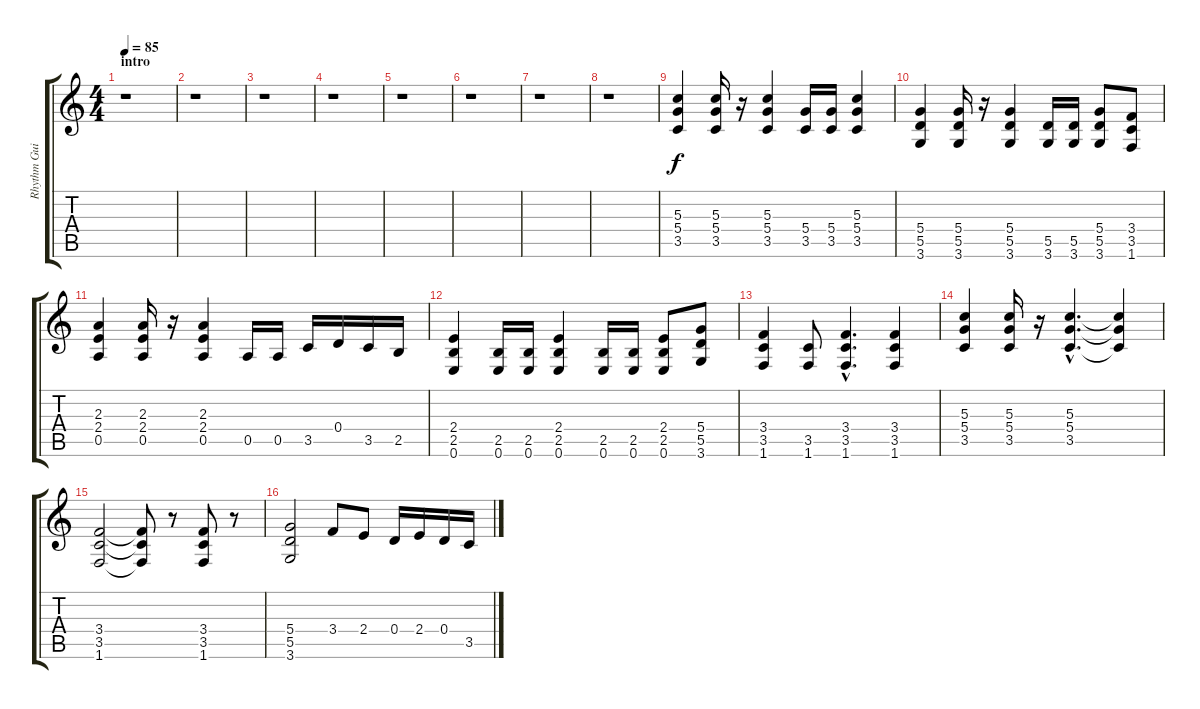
\track ("Rhythm Guitar 1" "Rhythm Gui") {instrument distortionguitar}
\staff {score tabs}
\tuning (E4 B3 G3 D3 A2 E2) {hide}
\ts (4 4)
\section ("" "intro")
\tempo 85
\clef g2
\ks c
r.1{dy f instrument distortionguitar} |
r.1 |
r.1 |
r.1 |
r.1 |
r.1 |
r.1 |
r.1 |
\section ("" "")
(5.3 5.4 3.5).4 (5.3 5.4 3.5).16 r.16 (5.3 5.4 3.5).4 (5.4 3.5).16 (5.4 3.5).16 (5.3 5.4 3.5).4 |
(5.4 5.5 3.6).4 (5.4 5.5 3.6).16 r.16 (5.4 5.5 3.6).4 (5.5 3.6).16 (5.5 3.6).16 (5.4 5.5 3.6).8 (3.4 3.5 1.6).8 |
(2.3 2.4 0.5).4 (2.3 2.4 0.5).16 r.16 (2.3 2.4 0.5).4 0.5.16 0.5.16 3.5.16 0.4.16 3.5.16 2.5.16 |
(2.4 2.5 0.6).4 (2.5 0.6).16 (2.5 0.6).16 (2.4 2.5 0.6).4 (2.5 0.6).16 (2.5 0.6).16 (2.4 2.5 0.6).8 (5.4 5.5 3.6).8 |
(3.4 3.5 1.6).4 (3.5 1.6).8 (3.4{hac} 3.5{hac} 1.6{hac}).4{d} (3.4 3.5 1.6).4 |
(5.3 5.4 3.5).4 (5.3 5.4 3.5).16 r.16 (5.3{hac} 5.4{hac} 3.5{hac}).4{d} (5.3{t} 5.4{t} 3.5{t}).4 |
(3.4 3.5 1.6).2 (3.4{t} 3.5{t} 1.6{t}).8 r.8 (3.4 3.5 1.6).8 r.8 |
(5.4 5.5 3.6).2 3.4.8 2.4.8 0.4.16 2.4.16 0.4.16 3.5.16
